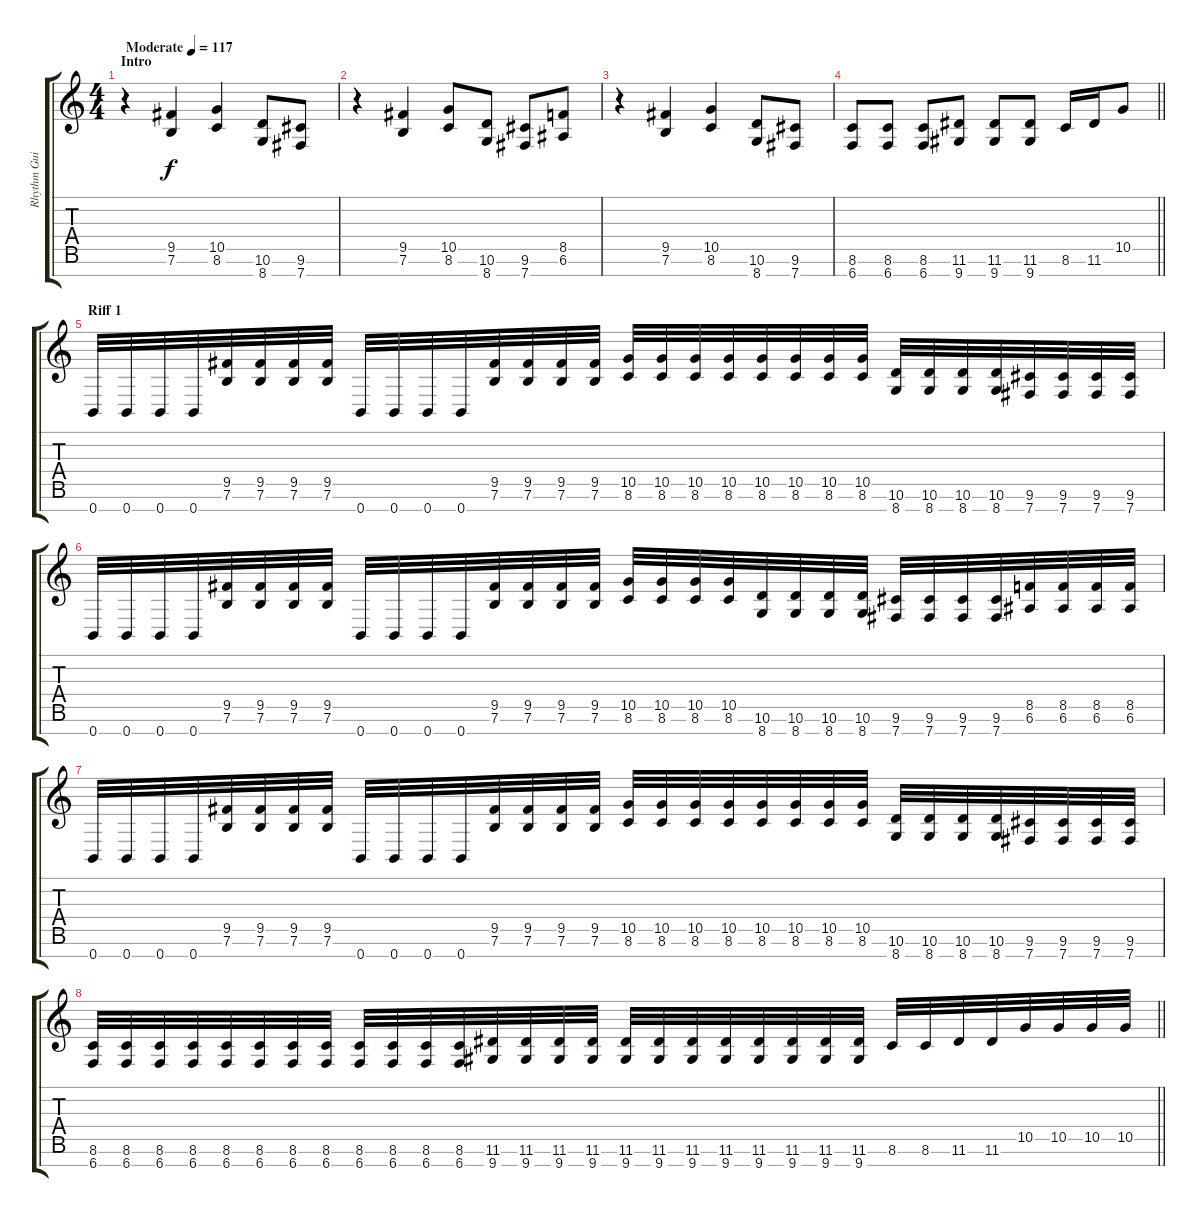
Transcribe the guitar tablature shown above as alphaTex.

\track ("Rhythm Guitar 2" "Rhythm Gui") {instrument overdrivenguitar}
\staff {score tabs}
\tuning (E4 B3 G3 D3 A2 E2 B1) {hide}
\ts (4 4)
\section ("" "Intro")
\tempo (117 "Moderate")
\clef g2
\ks c
r.4{dy f instrument overdrivenguitar} (9.5 7.6).4 (10.5 8.6).4 (10.6 8.7).8 (9.6 7.7).8 |
r.4 (9.5 7.6).4 (10.5 8.6).8 (10.6 8.7).8 (9.6 7.7).8 (8.5 6.6).8 |
r.4 (9.5 7.6).4 (10.5 8.6).4 (10.6 8.7).8 (9.6 7.7).8 |
\barLineRight lightlight
(8.6 6.7).8 (8.6 6.7).8 (8.6 6.7).8 (11.6 9.7).8 (11.6 9.7).8 (11.6 9.7).8 8.6.16 11.6.16 10.5.8 |
\section ("" "Riff 1")
0.7.32 0.7.32 0.7.32 0.7.32 (9.5 7.6).32 (9.5 7.6).32 (9.5 7.6).32 (9.5 7.6).32 0.7.32 0.7.32 0.7.32 0.7.32 (9.5 7.6).32 (9.5 7.6).32 (9.5 7.6).32 (9.5 7.6).32 (10.5 8.6).32 (10.5 8.6).32 (10.5 8.6).32 (10.5 8.6).32 (10.5 8.6).32 (10.5 8.6).32 (10.5 8.6).32 (10.5 8.6).32 (10.6 8.7).32 (10.6 8.7).32 (10.6 8.7).32 (10.6 8.7).32 (9.6 7.7).32 (9.6 7.7).32 (9.6 7.7).32 (9.6 7.7).32 |
0.7.32 0.7.32 0.7.32 0.7.32 (9.5 7.6).32 (9.5 7.6).32 (9.5 7.6).32 (9.5 7.6).32 0.7.32 0.7.32 0.7.32 0.7.32 (9.5 7.6).32 (9.5 7.6).32 (9.5 7.6).32 (9.5 7.6).32 (10.5 8.6).32 (10.5 8.6).32 (10.5 8.6).32 (10.5 8.6).32 (10.6 8.7).32 (10.6 8.7).32 (10.6 8.7).32 (10.6 8.7).32 (9.6 7.7).32 (9.6 7.7).32 (9.6 7.7).32 (9.6 7.7).32 (8.5 6.6).32 (8.5 6.6).32 (8.5 6.6).32 (8.5 6.6).32 |
0.7.32 0.7.32 0.7.32 0.7.32 (9.5 7.6).32 (9.5 7.6).32 (9.5 7.6).32 (9.5 7.6).32 0.7.32 0.7.32 0.7.32 0.7.32 (9.5 7.6).32 (9.5 7.6).32 (9.5 7.6).32 (9.5 7.6).32 (10.5 8.6).32 (10.5 8.6).32 (10.5 8.6).32 (10.5 8.6).32 (10.5 8.6).32 (10.5 8.6).32 (10.5 8.6).32 (10.5 8.6).32 (10.6 8.7).32 (10.6 8.7).32 (10.6 8.7).32 (10.6 8.7).32 (9.6 7.7).32 (9.6 7.7).32 (9.6 7.7).32 (9.6 7.7).32 |
\barLineRight lightlight
(8.6 6.7).32 (8.6 6.7).32 (8.6 6.7).32 (8.6 6.7).32 (8.6 6.7).32 (8.6 6.7).32 (8.6 6.7).32 (8.6 6.7).32 (8.6 6.7).32 (8.6 6.7).32 (8.6 6.7).32 (8.6 6.7).32 (11.6 9.7).32 (11.6 9.7).32 (11.6 9.7).32 (11.6 9.7).32 (11.6 9.7).32 (11.6 9.7).32 (11.6 9.7).32 (11.6 9.7).32 (11.6 9.7).32 (11.6 9.7).32 (11.6 9.7).32 (11.6 9.7).32 8.6.32 8.6.32 11.6.32 11.6.32 10.5.32 10.5.32 10.5.32 10.5.32
